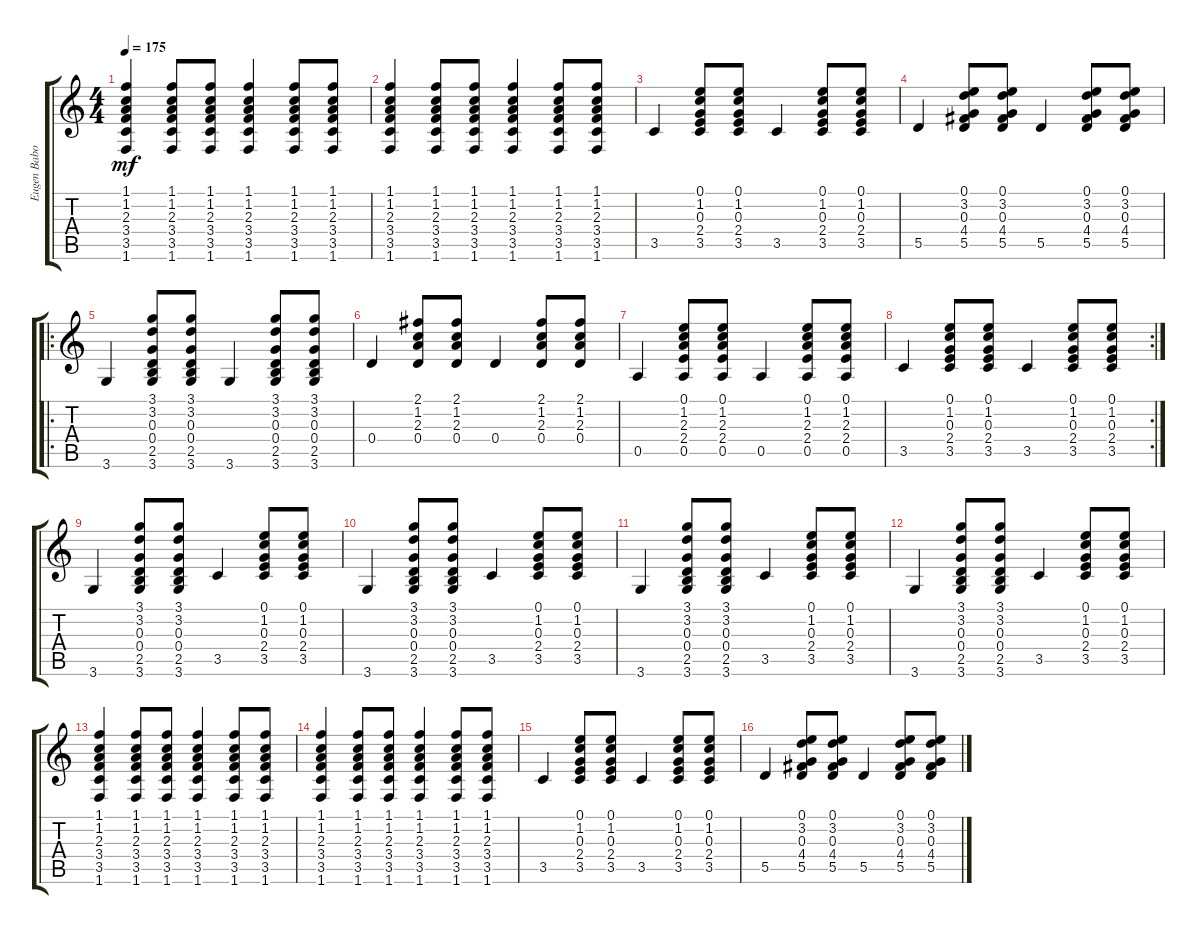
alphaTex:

\track ("Eugen Baboi" "Eugen Babo") {instrument acousticguitarsteel}
\staff {score tabs}
\tuning (E4 B3 G3 D3 A2 E2) {hide}
\ts (4 4)
\tempo 175
\clef g2
\ks c
(1.1 1.2 2.3 3.4 3.5 1.6).4{dy mf} (1.1 1.2 2.3 3.4 3.5 1.6).8 (1.1 1.2 2.3 3.4 3.5 1.6).8 (1.1 1.2 2.3 3.4 3.5 1.6).4 (1.1 1.2 2.3 3.4 3.5 1.6).8 (1.1 1.2 2.3 3.4 3.5 1.6).8 |
(1.1 1.2 2.3 3.4 3.5 1.6).4 (1.1 1.2 2.3 3.4 3.5 1.6).8 (1.1 1.2 2.3 3.4 3.5 1.6).8 (1.1 1.2 2.3 3.4 3.5 1.6).4 (1.1 1.2 2.3 3.4 3.5 1.6).8 (1.1 1.2 2.3 3.4 3.5 1.6).8 |
3.5.4 (0.1 1.2 0.3 2.4 3.5).8 (0.1 1.2 0.3 2.4 3.5).8 3.5.4 (0.1 1.2 0.3 2.4 3.5).8 (0.1 1.2 0.3 2.4 3.5).8 |
5.5.4 (0.1 3.2 0.3 4.4 5.5).8 (0.1 3.2 0.3 4.4 5.5).8 5.5.4 (0.1 3.2 0.3 4.4 5.5).8 (0.1 3.2 0.3 4.4 5.5).8 |
\ro
3.6.4 (3.1 3.2 0.3 0.4 2.5 3.6).8 (3.1 3.2 0.3 0.4 2.5 3.6).8 3.6.4 (3.1 3.2 0.3 0.4 2.5 3.6).8 (3.1 3.2 0.3 0.4 2.5 3.6).8 |
0.4.4 (2.1 1.2 2.3 0.4).8 (2.1 1.2 2.3 0.4).8 0.4.4 (2.1 1.2 2.3 0.4).8 (2.1 1.2 2.3 0.4).8 |
0.5.4 (0.1 1.2 2.3 2.4 0.5).8 (0.1 1.2 2.3 2.4 0.5).8 0.5.4 (0.1 1.2 2.3 2.4 0.5).8 (0.1 1.2 2.3 2.4 0.5).8 |
\rc 2
3.5.4 (0.1 1.2 0.3 2.4 3.5).8 (0.1 1.2 0.3 2.4 3.5).8 3.5.4 (0.1 1.2 0.3 2.4 3.5).8 (0.1 1.2 0.3 2.4 3.5).8 |
3.6.4 (3.1 3.2 0.3 0.4 2.5 3.6).8 (3.1 3.2 0.3 0.4 2.5 3.6).8 3.5.4 (0.1 1.2 0.3 2.4 3.5).8 (0.1 1.2 0.3 2.4 3.5).8 |
3.6.4 (3.1 3.2 0.3 0.4 2.5 3.6).8 (3.1 3.2 0.3 0.4 2.5 3.6).8 3.5.4 (0.1 1.2 0.3 2.4 3.5).8 (0.1 1.2 0.3 2.4 3.5).8 |
3.6.4 (3.1 3.2 0.3 0.4 2.5 3.6).8 (3.1 3.2 0.3 0.4 2.5 3.6).8 3.5.4 (0.1 1.2 0.3 2.4 3.5).8 (0.1 1.2 0.3 2.4 3.5).8 |
3.6.4 (3.1 3.2 0.3 0.4 2.5 3.6).8 (3.1 3.2 0.3 0.4 2.5 3.6).8 3.5.4 (0.1 1.2 0.3 2.4 3.5).8 (0.1 1.2 0.3 2.4 3.5).8 |
(1.1 1.2 2.3 3.4 3.5 1.6).4 (1.1 1.2 2.3 3.4 3.5 1.6).8 (1.1 1.2 2.3 3.4 3.5 1.6).8 (1.1 1.2 2.3 3.4 3.5 1.6).4 (1.1 1.2 2.3 3.4 3.5 1.6).8 (1.1 1.2 2.3 3.4 3.5 1.6).8 |
(1.1 1.2 2.3 3.4 3.5 1.6).4 (1.1 1.2 2.3 3.4 3.5 1.6).8 (1.1 1.2 2.3 3.4 3.5 1.6).8 (1.1 1.2 2.3 3.4 3.5 1.6).4 (1.1 1.2 2.3 3.4 3.5 1.6).8 (1.1 1.2 2.3 3.4 3.5 1.6).8 |
3.5.4 (0.1 1.2 0.3 2.4 3.5).8 (0.1 1.2 0.3 2.4 3.5).8 3.5.4 (0.1 1.2 0.3 2.4 3.5).8 (0.1 1.2 0.3 2.4 3.5).8 |
5.5.4 (0.1 3.2 0.3 4.4 5.5).8 (0.1 3.2 0.3 4.4 5.5).8 5.5.4 (0.1 3.2 0.3 4.4 5.5).8 (0.1 3.2 0.3 4.4 5.5).8
